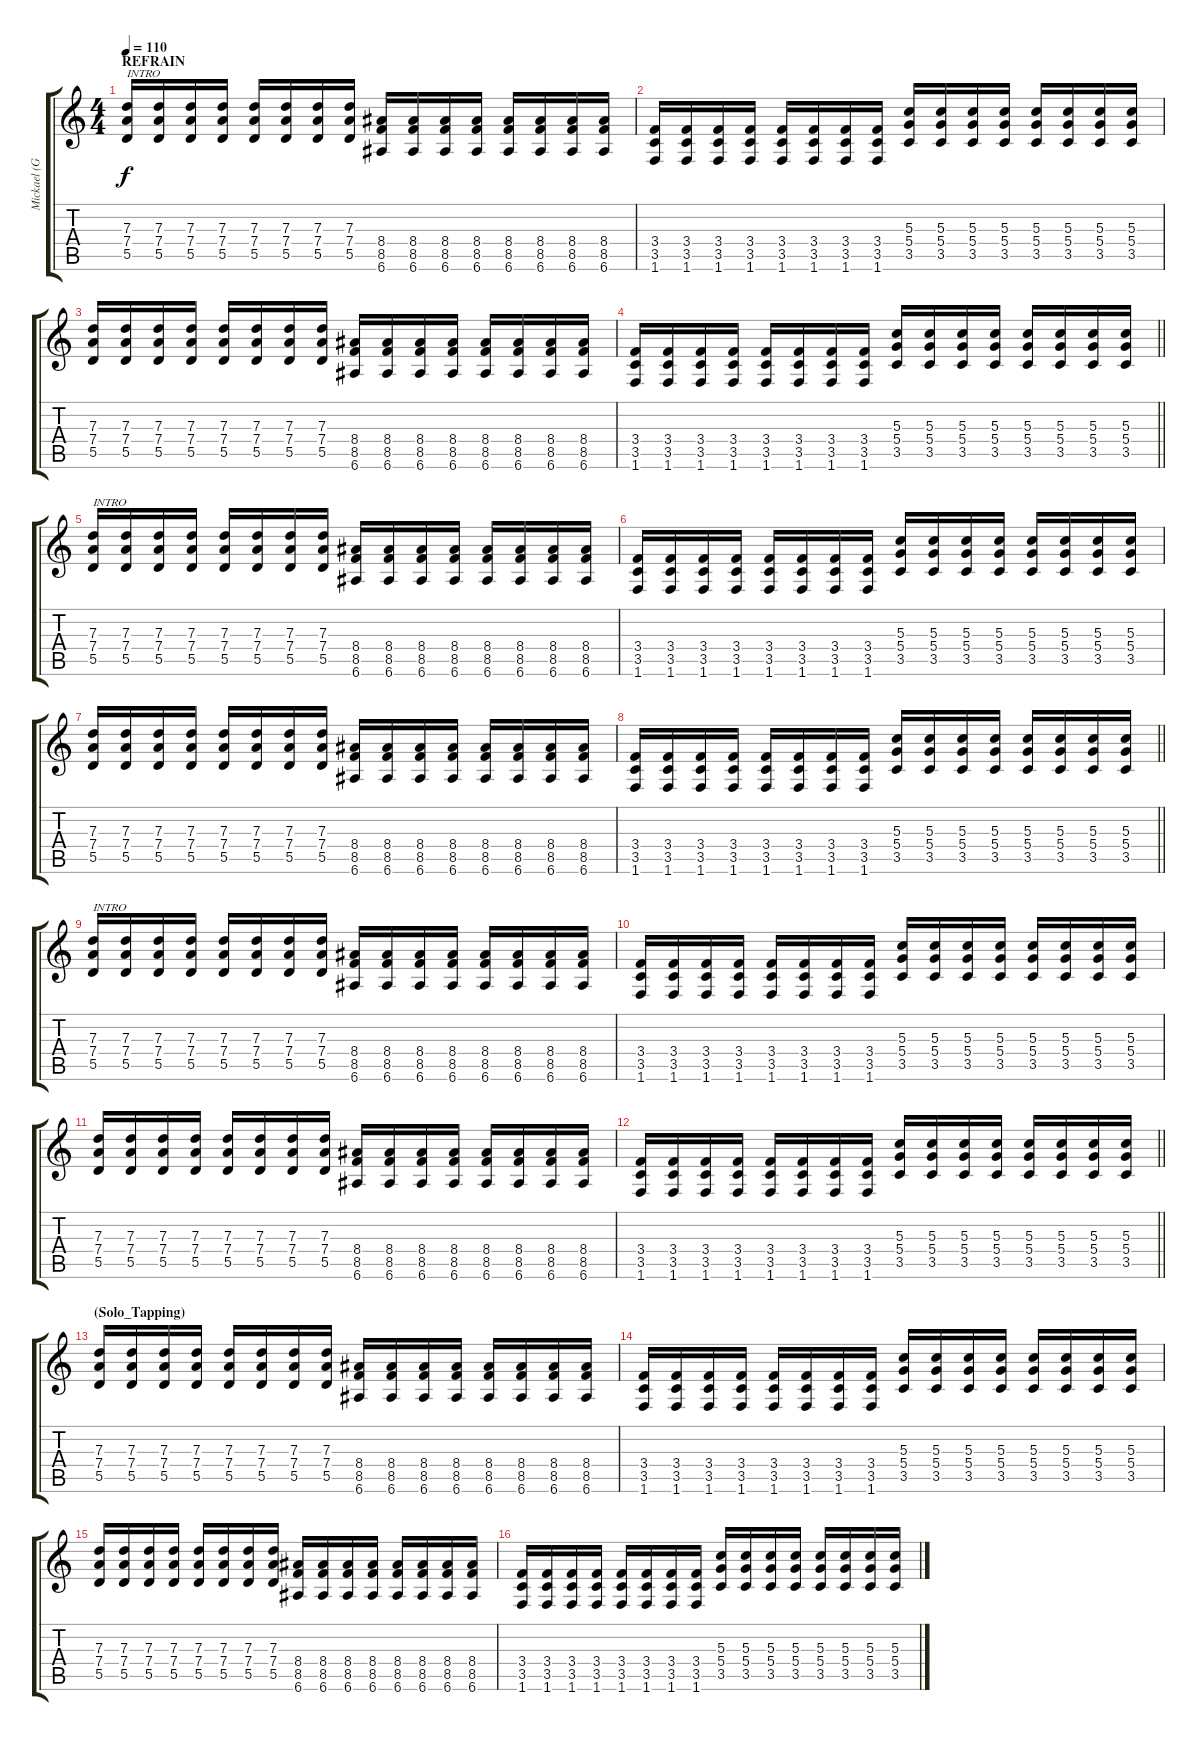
\track ("Mickael (Guitar_01)" "Mickael (G") {instrument overdrivenguitar}
\staff {score tabs}
\tuning (E4 B3 G3 D3 A2 E2) {hide}
\ts (4 4)
\section ("" "REFRAIN")
\tempo 110
\clef g2
\ks c
(7.3 7.4 5.5).16{txt "INTRO" dy f instrument distortionguitar} (7.3 7.4 5.5).16 (7.3 7.4 5.5).16 (7.3 7.4 5.5).16 (7.3 7.4 5.5).16 (7.3 7.4 5.5).16 (7.3 7.4 5.5).16 (7.3 7.4 5.5).16 (8.4 8.5 6.6).16 (8.4 8.5 6.6).16 (8.4 8.5 6.6).16 (8.4 8.5 6.6).16 (8.4 8.5 6.6).16 (8.4 8.5 6.6).16 (8.4 8.5 6.6).16 (8.4 8.5 6.6).16 |
(3.4 3.5 1.6).16 (3.4 3.5 1.6).16 (3.4 3.5 1.6).16 (3.4 3.5 1.6).16 (3.4 3.5 1.6).16 (3.4 3.5 1.6).16 (3.4 3.5 1.6).16 (3.4 3.5 1.6).16 (5.3 5.4 3.5).16 (5.3 5.4 3.5).16 (5.3 5.4 3.5).16 (5.3 5.4 3.5).16 (5.3 5.4 3.5).16 (5.3 5.4 3.5).16 (5.3 5.4 3.5).16 (5.3 5.4 3.5).16 |
(7.3 7.4 5.5).16 (7.3 7.4 5.5).16 (7.3 7.4 5.5).16 (7.3 7.4 5.5).16 (7.3 7.4 5.5).16 (7.3 7.4 5.5).16 (7.3 7.4 5.5).16 (7.3 7.4 5.5).16 (8.4 8.5 6.6).16 (8.4 8.5 6.6).16 (8.4 8.5 6.6).16 (8.4 8.5 6.6).16 (8.4 8.5 6.6).16 (8.4 8.5 6.6).16 (8.4 8.5 6.6).16 (8.4 8.5 6.6).16 |
\barLineRight lightlight
(3.4 3.5 1.6).16 (3.4 3.5 1.6).16 (3.4 3.5 1.6).16 (3.4 3.5 1.6).16 (3.4 3.5 1.6).16 (3.4 3.5 1.6).16 (3.4 3.5 1.6).16 (3.4 3.5 1.6).16 (5.3 5.4 3.5).16 (5.3 5.4 3.5).16 (5.3 5.4 3.5).16 (5.3 5.4 3.5).16 (5.3 5.4 3.5).16 (5.3 5.4 3.5).16 (5.3 5.4 3.5).16 (5.3 5.4 3.5).16 |
(7.3 7.4 5.5).16{txt "INTRO" instrument distortionguitar} (7.3 7.4 5.5).16 (7.3 7.4 5.5).16 (7.3 7.4 5.5).16 (7.3 7.4 5.5).16 (7.3 7.4 5.5).16 (7.3 7.4 5.5).16 (7.3 7.4 5.5).16 (8.4 8.5 6.6).16 (8.4 8.5 6.6).16 (8.4 8.5 6.6).16 (8.4 8.5 6.6).16 (8.4 8.5 6.6).16 (8.4 8.5 6.6).16 (8.4 8.5 6.6).16 (8.4 8.5 6.6).16 |
(3.4 3.5 1.6).16 (3.4 3.5 1.6).16 (3.4 3.5 1.6).16 (3.4 3.5 1.6).16 (3.4 3.5 1.6).16 (3.4 3.5 1.6).16 (3.4 3.5 1.6).16 (3.4 3.5 1.6).16 (5.3 5.4 3.5).16 (5.3 5.4 3.5).16 (5.3 5.4 3.5).16 (5.3 5.4 3.5).16 (5.3 5.4 3.5).16 (5.3 5.4 3.5).16 (5.3 5.4 3.5).16 (5.3 5.4 3.5).16 |
(7.3 7.4 5.5).16 (7.3 7.4 5.5).16 (7.3 7.4 5.5).16 (7.3 7.4 5.5).16 (7.3 7.4 5.5).16 (7.3 7.4 5.5).16 (7.3 7.4 5.5).16 (7.3 7.4 5.5).16 (8.4 8.5 6.6).16 (8.4 8.5 6.6).16 (8.4 8.5 6.6).16 (8.4 8.5 6.6).16 (8.4 8.5 6.6).16 (8.4 8.5 6.6).16 (8.4 8.5 6.6).16 (8.4 8.5 6.6).16 |
\barLineRight lightlight
(3.4 3.5 1.6).16 (3.4 3.5 1.6).16 (3.4 3.5 1.6).16 (3.4 3.5 1.6).16 (3.4 3.5 1.6).16 (3.4 3.5 1.6).16 (3.4 3.5 1.6).16 (3.4 3.5 1.6).16 (5.3 5.4 3.5).16 (5.3 5.4 3.5).16 (5.3 5.4 3.5).16 (5.3 5.4 3.5).16 (5.3 5.4 3.5).16 (5.3 5.4 3.5).16 (5.3 5.4 3.5).16 (5.3 5.4 3.5).16 |
(7.3 7.4 5.5).16{txt "INTRO" instrument distortionguitar} (7.3 7.4 5.5).16 (7.3 7.4 5.5).16 (7.3 7.4 5.5).16 (7.3 7.4 5.5).16 (7.3 7.4 5.5).16 (7.3 7.4 5.5).16 (7.3 7.4 5.5).16 (8.4 8.5 6.6).16 (8.4 8.5 6.6).16 (8.4 8.5 6.6).16 (8.4 8.5 6.6).16 (8.4 8.5 6.6).16 (8.4 8.5 6.6).16 (8.4 8.5 6.6).16 (8.4 8.5 6.6).16 |
(3.4 3.5 1.6).16 (3.4 3.5 1.6).16 (3.4 3.5 1.6).16 (3.4 3.5 1.6).16 (3.4 3.5 1.6).16 (3.4 3.5 1.6).16 (3.4 3.5 1.6).16 (3.4 3.5 1.6).16 (5.3 5.4 3.5).16 (5.3 5.4 3.5).16 (5.3 5.4 3.5).16 (5.3 5.4 3.5).16 (5.3 5.4 3.5).16 (5.3 5.4 3.5).16 (5.3 5.4 3.5).16 (5.3 5.4 3.5).16 |
(7.3 7.4 5.5).16 (7.3 7.4 5.5).16 (7.3 7.4 5.5).16 (7.3 7.4 5.5).16 (7.3 7.4 5.5).16 (7.3 7.4 5.5).16 (7.3 7.4 5.5).16 (7.3 7.4 5.5).16 (8.4 8.5 6.6).16 (8.4 8.5 6.6).16 (8.4 8.5 6.6).16 (8.4 8.5 6.6).16 (8.4 8.5 6.6).16 (8.4 8.5 6.6).16 (8.4 8.5 6.6).16 (8.4 8.5 6.6).16 |
\barLineRight lightlight
(3.4 3.5 1.6).16 (3.4 3.5 1.6).16 (3.4 3.5 1.6).16 (3.4 3.5 1.6).16 (3.4 3.5 1.6).16 (3.4 3.5 1.6).16 (3.4 3.5 1.6).16 (3.4 3.5 1.6).16 (5.3 5.4 3.5).16 (5.3 5.4 3.5).16 (5.3 5.4 3.5).16 (5.3 5.4 3.5).16 (5.3 5.4 3.5).16 (5.3 5.4 3.5).16 (5.3 5.4 3.5).16 (5.3 5.4 3.5).16 |
\section ("" "(Solo_Tapping)")
(7.3 7.4 5.5).16 (7.3 7.4 5.5).16 (7.3 7.4 5.5).16 (7.3 7.4 5.5).16 (7.3 7.4 5.5).16 (7.3 7.4 5.5).16 (7.3 7.4 5.5).16 (7.3 7.4 5.5).16 (8.4 8.5 6.6).16 (8.4 8.5 6.6).16 (8.4 8.5 6.6).16 (8.4 8.5 6.6).16 (8.4 8.5 6.6).16 (8.4 8.5 6.6).16 (8.4 8.5 6.6).16 (8.4 8.5 6.6).16 |
(3.4 3.5 1.6).16 (3.4 3.5 1.6).16 (3.4 3.5 1.6).16 (3.4 3.5 1.6).16 (3.4 3.5 1.6).16 (3.4 3.5 1.6).16 (3.4 3.5 1.6).16 (3.4 3.5 1.6).16 (5.3 5.4 3.5).16 (5.3 5.4 3.5).16 (5.3 5.4 3.5).16 (5.3 5.4 3.5).16 (5.3 5.4 3.5).16 (5.3 5.4 3.5).16 (5.3 5.4 3.5).16 (5.3 5.4 3.5).16 |
(7.3 7.4 5.5).16 (7.3 7.4 5.5).16 (7.3 7.4 5.5).16 (7.3 7.4 5.5).16 (7.3 7.4 5.5).16 (7.3 7.4 5.5).16 (7.3 7.4 5.5).16 (7.3 7.4 5.5).16 (8.4 8.5 6.6).16 (8.4 8.5 6.6).16 (8.4 8.5 6.6).16 (8.4 8.5 6.6).16 (8.4 8.5 6.6).16 (8.4 8.5 6.6).16 (8.4 8.5 6.6).16 (8.4 8.5 6.6).16 |
(3.4 3.5 1.6).16 (3.4 3.5 1.6).16 (3.4 3.5 1.6).16 (3.4 3.5 1.6).16 (3.4 3.5 1.6).16 (3.4 3.5 1.6).16 (3.4 3.5 1.6).16 (3.4 3.5 1.6).16 (5.3 5.4 3.5).16 (5.3 5.4 3.5).16 (5.3 5.4 3.5).16 (5.3 5.4 3.5).16 (5.3 5.4 3.5).16 (5.3 5.4 3.5).16 (5.3 5.4 3.5).16 (5.3 5.4 3.5).16
